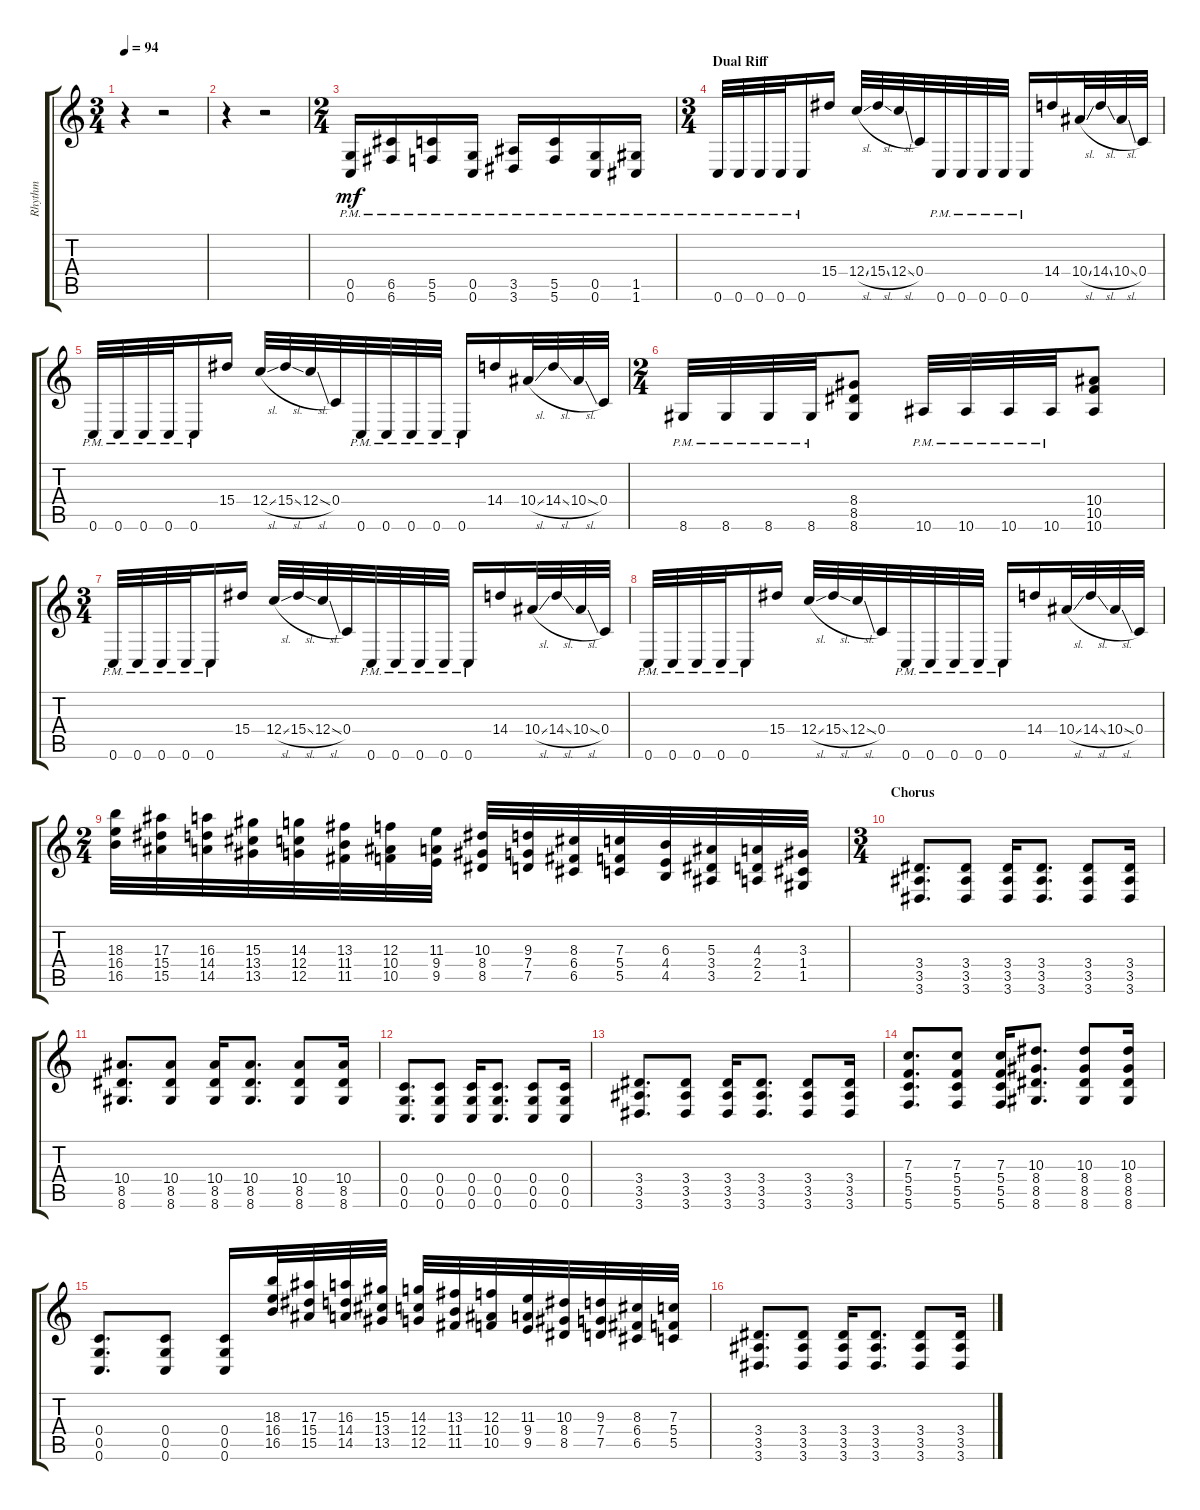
\track ("Rhythm" "Rhythm") {instrument distortionguitar}
\staff {score tabs}
\tuning (D4 A3 F3 C3 G2 C2) {hide}
\ts (3 4)
\tempo 94
\clef g2
\ks c
r.4{dy mf} r.2 |
r.4 r.2 |
\ts (2 4)
(0.5{pm} 0.6{pm}).16 (6.5{pm} 6.6{pm}).16 (5.5{pm} 5.6{pm}).16 (0.5{pm} 0.6{pm}).16 (3.5{pm} 3.6{pm}).16 (5.5{pm} 5.6{pm}).16 (0.5{pm} 0.6{pm}).16 (1.5{pm} 1.6{pm}).16 |
\ts (3 4)
\section ("" "Dual Riff")
0.6{pm}.32 0.6{pm}.32 0.6{pm}.32 0.6{pm}.32 0.6{pm}.16 15.4.16 12.4{sl}.32 15.4{sl}.32 12.4{sl}.32 0.4.32 0.6{pm}.32 0.6{pm}.32 0.6{pm}.32 0.6{pm}.32 0.6{pm}.16 14.4.16 10.4{sl}.32 14.4{sl}.32 10.4{sl}.32 0.4.32 |
0.6{pm}.32 0.6{pm}.32 0.6{pm}.32 0.6{pm}.32 0.6{pm}.16 15.4.16 12.4{sl}.32 15.4{sl}.32 12.4{sl}.32 0.4.32 0.6{pm}.32 0.6{pm}.32 0.6{pm}.32 0.6{pm}.32 0.6{pm}.16 14.4.16 10.4{sl}.32 14.4{sl}.32 10.4{sl}.32 0.4.32 |
\ts (2 4)
8.6{pm}.32 8.6{pm}.32 8.6{pm}.32 8.6{pm}.32 (8.4 8.5 8.6).8 10.6{pm}.32 10.6{pm}.32 10.6{pm}.32 10.6{pm}.32 (10.4 10.5 10.6).8 |
\ts (3 4)
0.6{pm}.32 0.6{pm}.32 0.6{pm}.32 0.6{pm}.32 0.6{pm}.16 15.4.16 12.4{sl}.32 15.4{sl}.32 12.4{sl}.32 0.4.32 0.6{pm}.32 0.6{pm}.32 0.6{pm}.32 0.6{pm}.32 0.6{pm}.16 14.4.16 10.4{sl}.32 14.4{sl}.32 10.4{sl}.32 0.4.32 |
0.6{pm}.32 0.6{pm}.32 0.6{pm}.32 0.6{pm}.32 0.6{pm}.16 15.4.16 12.4{sl}.32 15.4{sl}.32 12.4{sl}.32 0.4.32 0.6{pm}.32 0.6{pm}.32 0.6{pm}.32 0.6{pm}.32 0.6{pm}.16 14.4.16 10.4{sl}.32 14.4{sl}.32 10.4{sl}.32 0.4.32 |
\ts (2 4)
(18.3 16.4 16.5).32 (17.3 15.4 15.5).32 (16.3 14.4 14.5).32 (15.3 13.4 13.5).32 (14.3 12.4 12.5).32 (13.3 11.4 11.5).32 (12.3 10.4 10.5).32 (11.3 9.4 9.5).32 (10.3 8.4 8.5).32 (9.3 7.4 7.5).32 (8.3 6.4 6.5).32 (7.3 5.4 5.5).32 (6.3 4.4 4.5).32 (5.3 3.4 3.5).32 (4.3 2.4 2.5).32 (3.3 1.4 1.5).32 |
\ts (3 4)
\section ("" "Chorus")
(3.4 3.5 3.6).8{d} (3.4 3.5 3.6).8 (3.4 3.5 3.6).16 (3.4 3.5 3.6).8{d} (3.4 3.5 3.6).8 (3.4 3.5 3.6).16 |
(10.4 8.5 8.6).8{d} (10.4 8.5 8.6).8 (10.4 8.5 8.6).16 (10.4 8.5 8.6).8{d} (10.4 8.5 8.6).8 (10.4 8.5 8.6).16 |
(0.4 0.5 0.6).8{d} (0.4 0.5 0.6).8 (0.4 0.5 0.6).16 (0.4 0.5 0.6).8{d} (0.4 0.5 0.6).8 (0.4 0.5 0.6).16 |
(3.4 3.5 3.6).8{d} (3.4 3.5 3.6).8 (3.4 3.5 3.6).16 (3.4 3.5 3.6).8{d} (3.4 3.5 3.6).8 (3.4 3.5 3.6).16 |
(7.3 5.4 5.5 5.6).8{d} (7.3 5.4 5.5 5.6).8 (7.3 5.4 5.5 5.6).16 (10.3 8.4 8.5 8.6).8{d} (10.3 8.4 8.5 8.6).8 (10.3 8.4 8.5 8.6).16 |
(0.4 0.5 0.6).8{d} (0.4 0.5 0.6).8 (0.4 0.5 0.6).16 (18.3 16.4 16.5).32 (17.3 15.4 15.5).32 (16.3 14.4 14.5).32 (15.3 13.4 13.5).32 (14.3 12.4 12.5).32 (13.3 11.4 11.5).32 (12.3 10.4 10.5).32 (11.3 9.4 9.5).32 (10.3 8.4 8.5).32 (9.3 7.4 7.5).32 (8.3 6.4 6.5).32 (7.3 5.4 5.5).32 |
(3.4 3.5 3.6).8{d} (3.4 3.5 3.6).8 (3.4 3.5 3.6).16 (3.4 3.5 3.6).8{d} (3.4 3.5 3.6).8 (3.4 3.5 3.6).16
